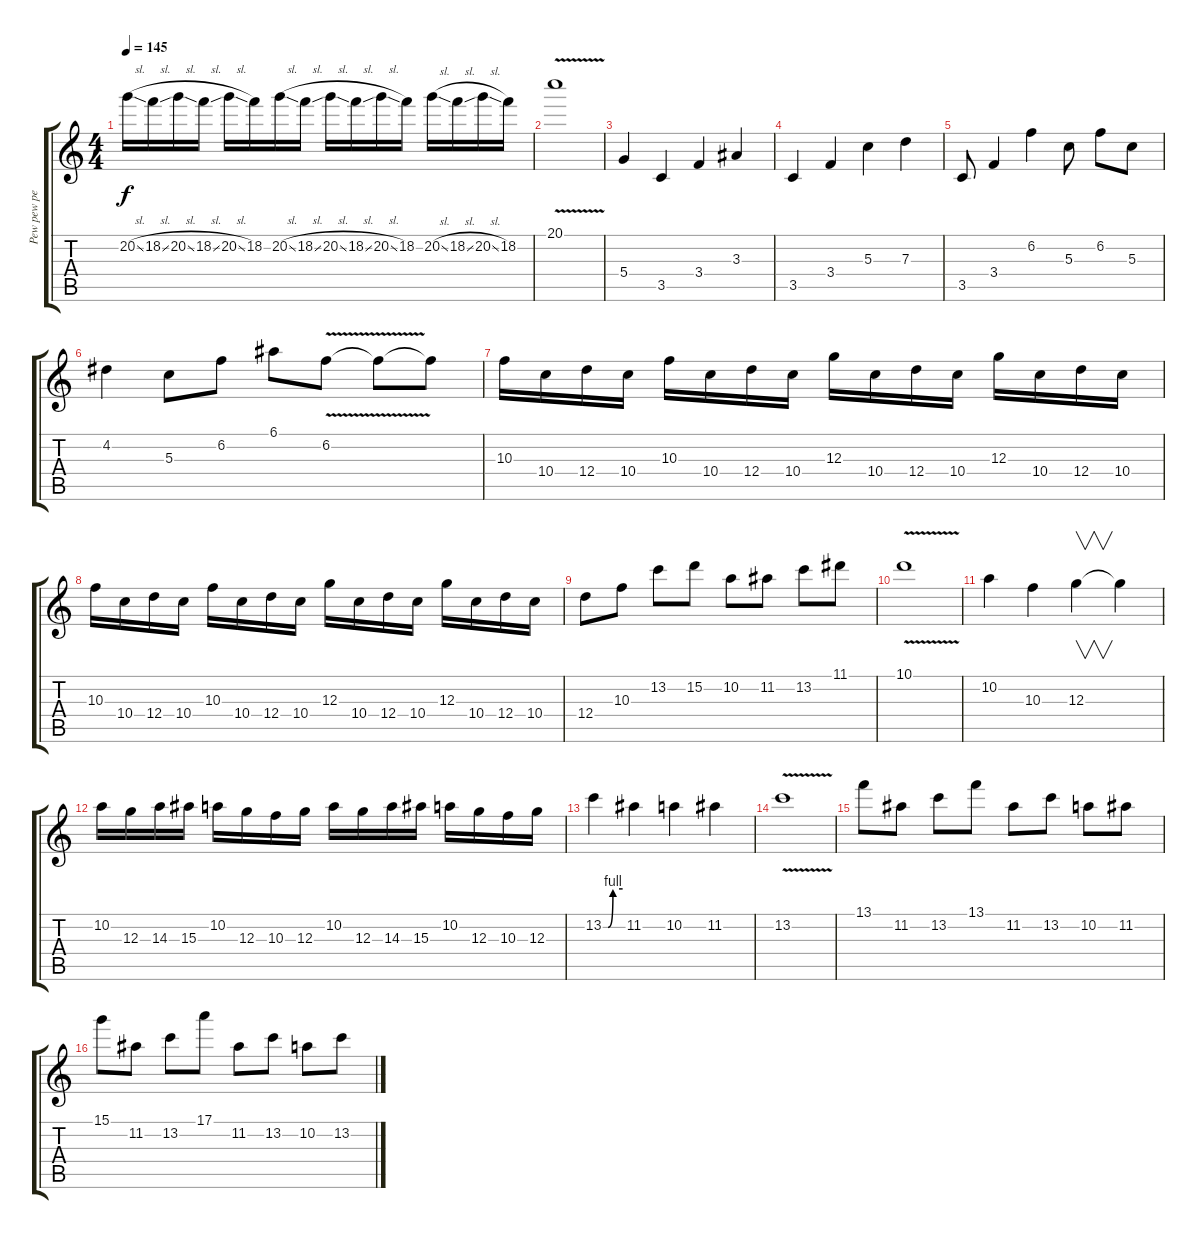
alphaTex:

\track ("Pew pew pew! its gune wave time!" "Pew pew pe") {instrument distortionguitar}
\staff {score tabs}
\tuning (E4 B3 G3 D3 A2 E2) {hide}
\ts (4 4)
\tempo 145
\clef g2
\ks c
20.2{sl}.16{dy f} 18.2{sl}.16 20.2{sl}.16 18.2{sl}.16 20.2{sl}.16 18.2.16 20.2{sl}.16 18.2{sl}.16 20.2{sl}.16 18.2{sl}.16 20.2{sl}.16 18.2.16 20.2{sl}.16 18.2{sl}.16 20.2{sl}.16 18.2.16 |
20.1{v}.1 |
5.4.4 3.5.4 3.4.4 3.3.4 |
3.5.4 3.4.4 5.3.4 7.3.4 |
3.5.8 3.4.4 6.2.4 5.3.8 6.2.8 5.3.8 |
4.2.4 5.3.8 6.2.8 6.1.8 6.2{v}.8 6.2{t}.8 6.2{t}.8 |
10.3.16 10.4.16 12.4.16 10.4.16 10.3.16 10.4.16 12.4.16 10.4.16 12.3.16 10.4.16 12.4.16 10.4.16 12.3.16 10.4.16 12.4.16 10.4.16 |
10.3.16 10.4.16 12.4.16 10.4.16 10.3.16 10.4.16 12.4.16 10.4.16 12.3.16 10.4.16 12.4.16 10.4.16 12.3.16 10.4.16 12.4.16 10.4.16 |
12.4.8 10.3.8 13.2.8 15.2.8 10.2.8 11.2.8 13.2.8 11.1.8 |
10.1{v}.1 |
10.2.4 10.3.4 12.3.4{v} 12.3{t}.4 |
10.2.16 12.3.16 14.3.16 15.3.16 10.2.16 12.3.16 10.3.16 12.3.16 10.2.16 12.3.16 14.3.16 15.3.16 10.2.16 12.3.16 10.3.16 12.3.16 |
13.2{be (custom 0 0 15 0 30 4 60 4)}.4 11.2.4 10.2.4 11.2.4 |
13.2{v}.1 |
13.1.8 11.2.8 13.2.8 13.1.8 11.2.8 13.2.8 10.2.8 11.2.8 |
15.1.8 11.2.8 13.2.8 17.1.8 11.2.8 13.2.8 10.2.8 13.2.8
